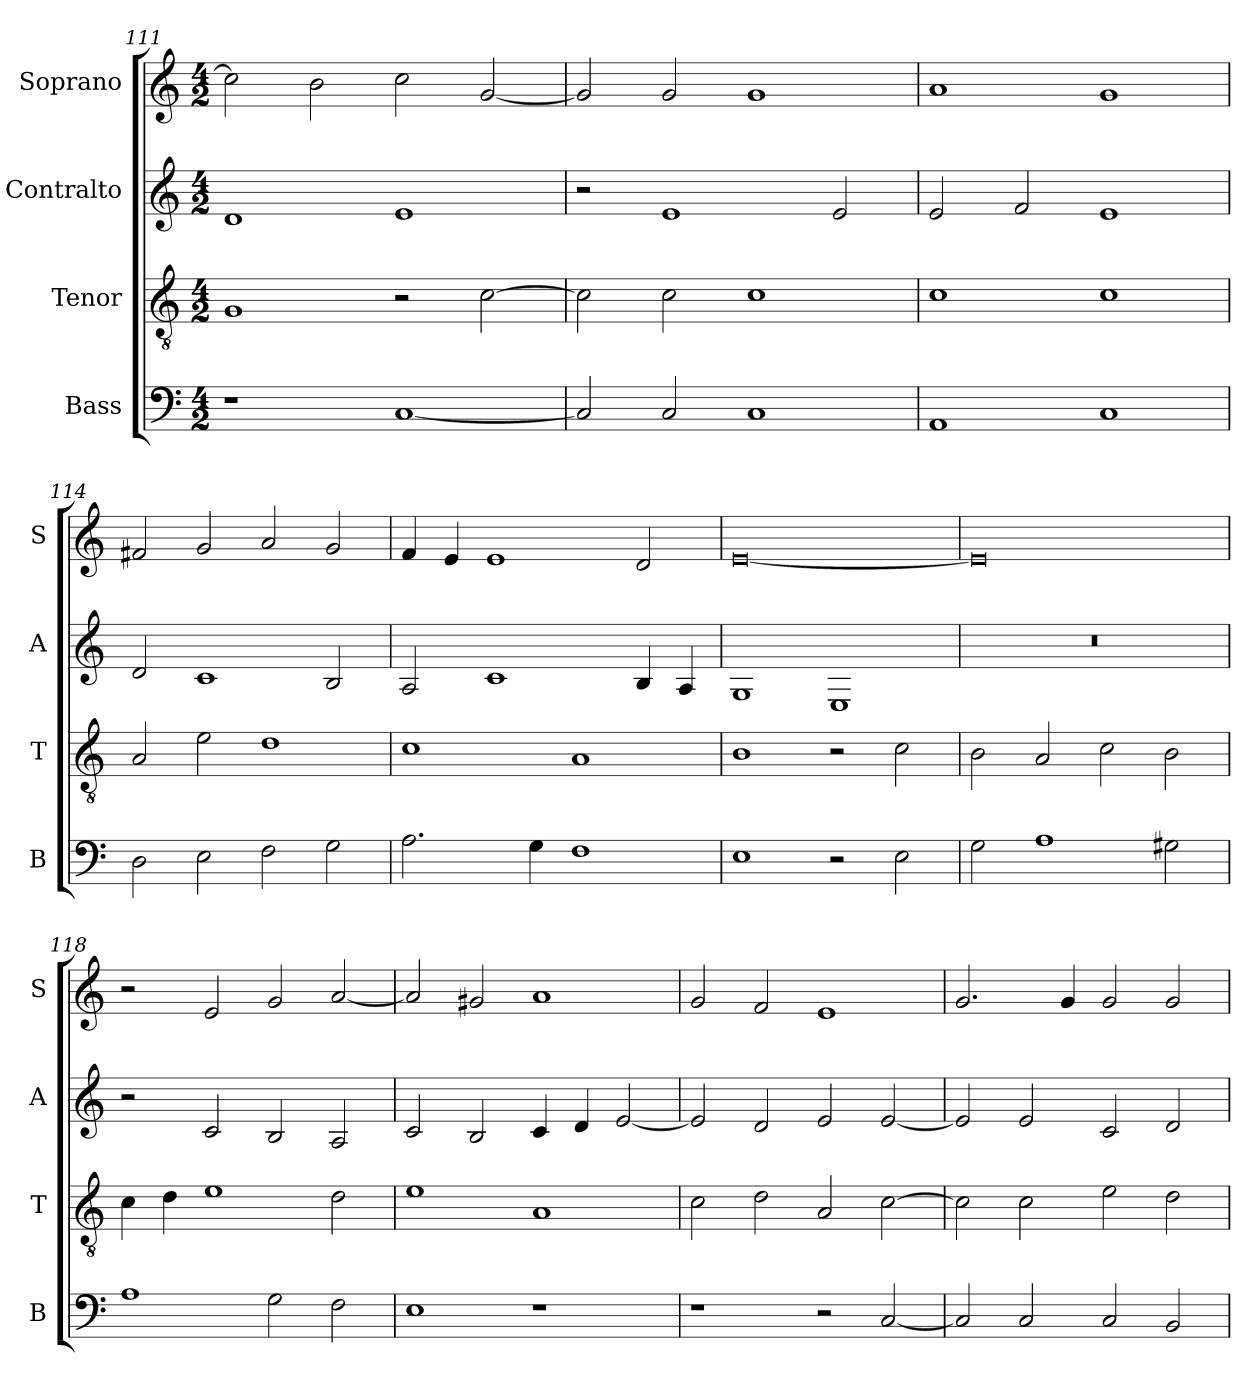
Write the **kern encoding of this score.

**kern	**kern	**kern	**kern
*part4	*part3	*part2	*part1
*staff4	*staff3	*staff2	*staff1
*I"Bass	*I"Tenor	*I"Contralto	*I"Soprano
*I'B	*I'T	*I'A	*I'S
*clefF4	*clefGv2	*clefG2	*clefG2
*k[]	*k[]	*k[]	*k[]
*E:phr	*E:phr	*E:phr	*E:phr
*M4/2	*M4/2	*M4/2	*M4/2
=111	=111	=111	=111
1r	1G	1d	2cc]
.	.	.	2b
[1C	2r	1e	2cc
.	[2c	.	[2g
=112	=112	=112	=112
2C]	2c]	2r	2g]
2C	2c	1e	2g
1C	1c	.	1g
.	.	2e	.
=113	=113	=113	=113
1AA	1c	2e	1a
.	.	2f	.
1C	1c	1e	1g
=114	=114	=114	=114
2D	2A	2d	2f#X
2E	2e	1c	2g
2F	1d	.	2a
2G	.	2B	2g
=115	=115	=115	=115
2.A	1c	2A	4f
.	.	.	4e
.	.	1c	1e
4G	.	.	.
1F	1A	.	.
.	.	4B	2d
.	.	4A	.
=116	=116	=116	=116
1E	1B	1G	[0e
2r	2r	1E	.
2E	2c	.	.
=117	=117	=117	=117
2G	2B	0r	0e]
1A	2A	.	.
.	2c	.	.
2G#X	2B	.	.
=118	=118	=118	=118
1A	4c	2r	2r
.	4d	.	.
.	1e	2c	2e
2G	.	2B	2g
2F	2d	2A	[2a
=119	=119	=119	=119
1E	1e	2c	2a]
.	.	2B	2g#X
1r	1A	4c	1a
.	.	4d	.
.	.	[2e	.
=120	=120	=120	=120
1r	2c	2e]	2g
.	2d	2d	2f
2r	2A	2e	1e
[2C	[2c	[2e	.
=121	=121	=121	=121
2C]	2c]	2e]	2.g
2C	2c	2e	.
.	.	.	4g
2C	2e	2c	2g
2BB	2d	2d	2g
=	=	=	=
*-	*-	*-	*-
